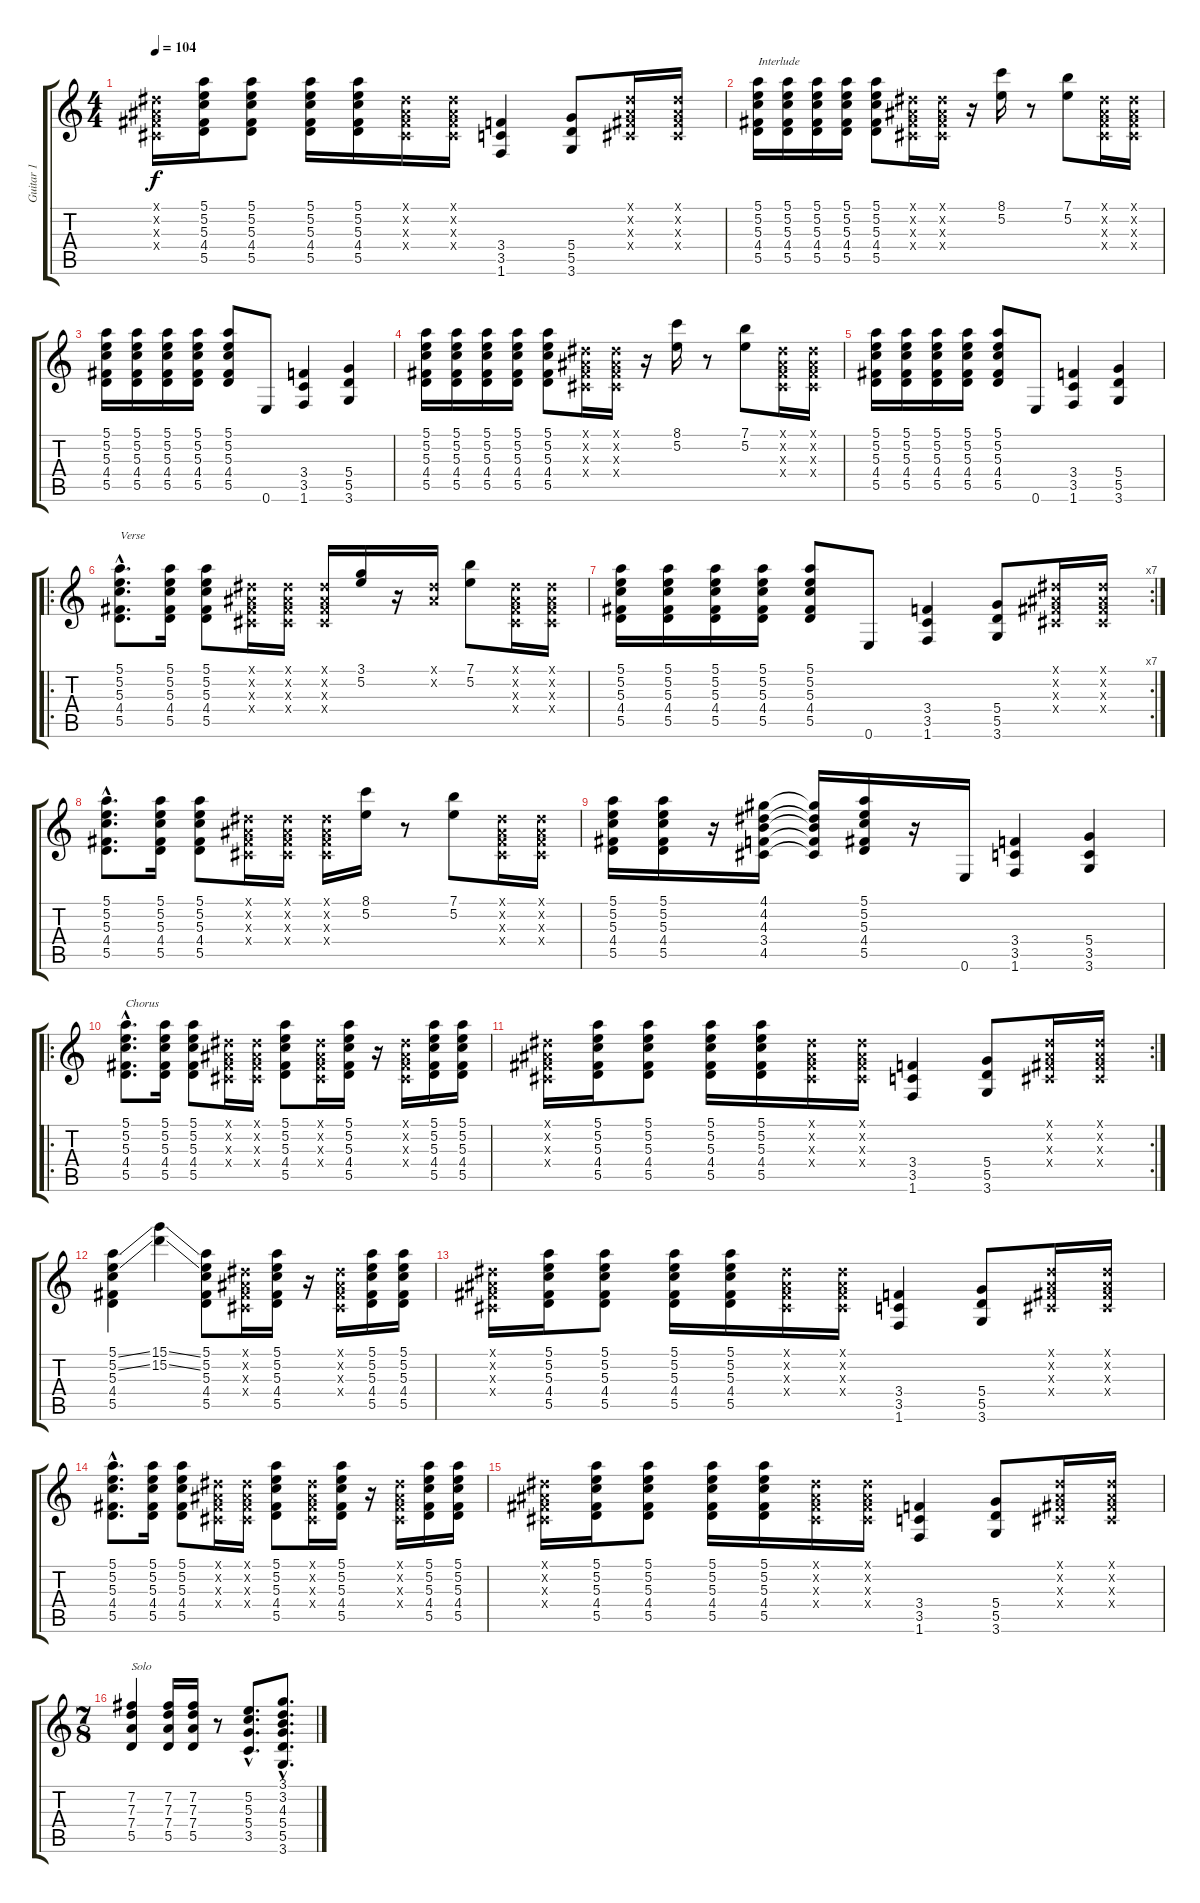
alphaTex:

\track ("Guitar 1" "Guitar 1") {instrument overdrivenguitar}
\staff {score tabs}
\tuning (E4 B3 G3 D3 A2 E2) {hide}
\ts (4 4)
\tempo 104
\clef g2
\ks c
(-1.1{x} -1.2{x} -1.3{x} -1.4{x}).16{dy f} (5.1 5.2 5.3 4.4 5.5).16 (5.1 5.2 5.3 4.4 5.5).8 (5.1 5.2 5.3 4.4 5.5).16 (5.1 5.2 5.3 4.4 5.5).16 (-1.1{x} -1.2{x} -1.3{x} -1.4{x}).16 (-1.1{x} -1.2{x} -1.3{x} -1.4{x}).16 (3.4 3.5 1.6).4 (5.4 5.5 3.6).8 (-1.1{x} -1.2{x} -1.3{x} -1.4{x}).16 (-1.1{x} -1.2{x} -1.3{x} -1.4{x}).16 |
(5.1 5.2 5.3 4.4 5.5).16{txt "Interlude"} (5.1 5.2 5.3 4.4 5.5).16 (5.1 5.2 5.3 4.4 5.5).16 (5.1 5.2 5.3 4.4 5.5).16 (5.1 5.2 5.3 4.4 5.5).8 (-1.1{x} -1.2{x} -1.3{x} -1.4{x}).16 (-1.1{x} -1.2{x} -1.3{x} -1.4{x}).16 r.16 (8.1 5.2).16 r.8 (7.1 5.2).8 (-1.1{x} -1.2{x} -1.3{x} -1.4{x}).16 (-1.1{x} -1.2{x} -1.3{x} -1.4{x}).16 |
(5.1 5.2 5.3 4.4 5.5).16 (5.1 5.2 5.3 4.4 5.5).16 (5.1 5.2 5.3 4.4 5.5).16 (5.1 5.2 5.3 4.4 5.5).16 (5.1 5.2 5.3 4.4 5.5).8 0.6.8 (3.4 3.5 1.6).4 (5.4 5.5 3.6).4 |
(5.1 5.2 5.3 4.4 5.5).16 (5.1 5.2 5.3 4.4 5.5).16 (5.1 5.2 5.3 4.4 5.5).16 (5.1 5.2 5.3 4.4 5.5).16 (5.1 5.2 5.3 4.4 5.5).8 (-1.1{x} -1.2{x} -1.3{x} -1.4{x}).16 (-1.1{x} -1.2{x} -1.3{x} -1.4{x}).16 r.16 (8.1 5.2).16 r.8 (7.1 5.2).8 (-1.1{x} -1.2{x} -1.3{x} -1.4{x}).16 (-1.1{x} -1.2{x} -1.3{x} -1.4{x}).16 |
(5.1 5.2 5.3 4.4 5.5).16 (5.1 5.2 5.3 4.4 5.5).16 (5.1 5.2 5.3 4.4 5.5).16 (5.1 5.2 5.3 4.4 5.5).16 (5.1 5.2 5.3 4.4 5.5).8 0.6.8 (3.4 3.5 1.6).4 (5.4 5.5 3.6).4 |
\ro
(5.1{hac} 5.2{hac} 5.3{hac} 4.4{hac} 5.5{hac}).8{d txt "Verse"} (5.1 5.2 5.3 4.4 5.5).16 (5.1 5.2 5.3 4.4 5.5).8 (-1.1{x} -1.2{x} -1.3{x} -1.4{x}).16 (-1.1{x} -1.2{x} -1.3{x} -1.4{x}).16 (-1.1{x} -1.2{x} -1.3{x} -1.4{x}).16 (3.1 5.2).16 r.16 (-1.1{x} -1.2{x}).16 (7.1 5.2).8 (-1.1{x} -1.2{x} -1.3{x} -1.4{x}).16 (-1.1{x} -1.2{x} -1.3{x} -1.4{x}).16 |
\rc 7
(5.1 5.2 5.3 4.4 5.5).16 (5.1 5.2 5.3 4.4 5.5).16 (5.1 5.2 5.3 4.4 5.5).16 (5.1 5.2 5.3 4.4 5.5).16 (5.1 5.2 5.3 4.4 5.5).8 0.6.8 (3.4 3.5 1.6).4 (5.4 5.5 3.6).8 (-1.1{x} -1.2{x} -1.3{x} -1.4{x}).16 (-1.1{x} -1.2{x} -1.3{x} -1.4{x}).16 |
(5.1{hac} 5.2{hac} 5.3{hac} 4.4{hac} 5.5{hac}).8{d} (5.1 5.2 5.3 4.4 5.5).16 (5.1 5.2 5.3 4.4 5.5).8 (-1.1{x} -1.2{x} -1.3{x} -1.4{x}).16 (-1.1{x} -1.2{x} -1.3{x} -1.4{x}).16 (-1.1{x} -1.2{x} -1.3{x} -1.4{x}).16 (8.1 5.2).16 r.8 (7.1 5.2).8 (-1.1{x} -1.2{x} -1.3{x} -1.4{x}).16 (-1.1{x} -1.2{x} -1.3{x} -1.4{x}).16 |
(5.1 5.2 5.3 4.4 5.5).16 (5.1 5.2 5.3 4.4 5.5).16 r.16 (4.1 4.2 4.3 3.4 4.5).16 (4.1{t} 4.2{t} 4.3{t} 3.4{t} 4.5{t}).16 (5.1 5.2 5.3 4.4 5.5).16 r.16 0.6.16 (3.4 3.5 1.6).4 (5.4 3.5 3.6).4 |
\ro
(5.1{hac} 5.2{hac} 5.3{hac} 4.4{hac} 5.5{hac}).8{d txt "Chorus"} (5.1 5.2 5.3 4.4 5.5).16 (5.1 5.2 5.3 4.4 5.5).8 (-1.1{x} -1.2{x} -1.3{x} -1.4{x}).16 (-1.1{x} -1.2{x} -1.3{x} -1.4{x}).16 (5.1 5.2 5.3 4.4 5.5).8 (-1.1{x} -1.2{x} -1.3{x} -1.4{x}).16 (5.1 5.2 5.3 4.4 5.5).16 r.16 (-1.1{x} -1.2{x} -1.3{x} -1.4{x}).16 (5.1 5.2 5.3 4.4 5.5).16 (5.1 5.2 5.3 4.4 5.5).16 |
\rc 2
(-1.1{x} -1.2{x} -1.3{x} -1.4{x}).16 (5.1 5.2 5.3 4.4 5.5).16 (5.1 5.2 5.3 4.4 5.5).8 (5.1 5.2 5.3 4.4 5.5).16 (5.1 5.2 5.3 4.4 5.5).16 (-1.1{x} -1.2{x} -1.3{x} -1.4{x}).16 (-1.1{x} -1.2{x} -1.3{x} -1.4{x}).16 (3.4 3.5 1.6).4 (5.4 5.5 3.6).8 (-1.1{x} -1.2{x} -1.3{x} -1.4{x}).16 (-1.1{x} -1.2{x} -1.3{x} -1.4{x}).16 |
(5.1{ss} 5.2{ss} 5.3 4.4 5.5).4 (15.1{ss} 15.2{ss}).4 (5.1 5.2 5.3 4.4 5.5).8 (-1.1{x} -1.2{x} -1.3{x} -1.4{x}).16 (5.1 5.2 5.3 4.4 5.5).16 r.16 (-1.1{x} -1.2{x} -1.3{x} -1.4{x}).16 (5.1 5.2 5.3 4.4 5.5).16 (5.1 5.2 5.3 4.4 5.5).16 |
(-1.1{x} -1.2{x} -1.3{x} -1.4{x}).16 (5.1 5.2 5.3 4.4 5.5).16 (5.1 5.2 5.3 4.4 5.5).8 (5.1 5.2 5.3 4.4 5.5).16 (5.1 5.2 5.3 4.4 5.5).16 (-1.1{x} -1.2{x} -1.3{x} -1.4{x}).16 (-1.1{x} -1.2{x} -1.3{x} -1.4{x}).16 (3.4 3.5 1.6).4 (5.4 5.5 3.6).8 (-1.1{x} -1.2{x} -1.3{x} -1.4{x}).16 (-1.1{x} -1.2{x} -1.3{x} -1.4{x}).16 |
(5.1{hac} 5.2{hac} 5.3{hac} 4.4{hac} 5.5{hac}).8{d} (5.1 5.2 5.3 4.4 5.5).16 (5.1 5.2 5.3 4.4 5.5).8 (-1.1{x} -1.2{x} -1.3{x} -1.4{x}).16 (-1.1{x} -1.2{x} -1.3{x} -1.4{x}).16 (5.1 5.2 5.3 4.4 5.5).8 (-1.1{x} -1.2{x} -1.3{x} -1.4{x}).16 (5.1 5.2 5.3 4.4 5.5).16 r.16 (-1.1{x} -1.2{x} -1.3{x} -1.4{x}).16 (5.1 5.2 5.3 4.4 5.5).16 (5.1 5.2 5.3 4.4 5.5).16 |
(-1.1{x} -1.2{x} -1.3{x} -1.4{x}).16 (5.1 5.2 5.3 4.4 5.5).16 (5.1 5.2 5.3 4.4 5.5).8 (5.1 5.2 5.3 4.4 5.5).16 (5.1 5.2 5.3 4.4 5.5).16 (-1.1{x} -1.2{x} -1.3{x} -1.4{x}).16 (-1.1{x} -1.2{x} -1.3{x} -1.4{x}).16 (3.4 3.5 1.6).4 (5.4 5.5 3.6).8 (-1.1{x} -1.2{x} -1.3{x} -1.4{x}).16 (-1.1{x} -1.2{x} -1.3{x} -1.4{x}).16 |
\ts (7 8)
(7.2 7.3 7.4 5.5).4{txt "Solo"} (7.2 7.3 7.4 5.5).16 (7.2 7.3 7.4 5.5).16 r.8 (5.2{hac} 5.3{hac} 5.4{hac} 3.5{hac}).8{d} (3.1{hac} 3.2{hac} 4.3{hac} 5.4{hac} 5.5{hac} 3.6{hac}).8{d}
